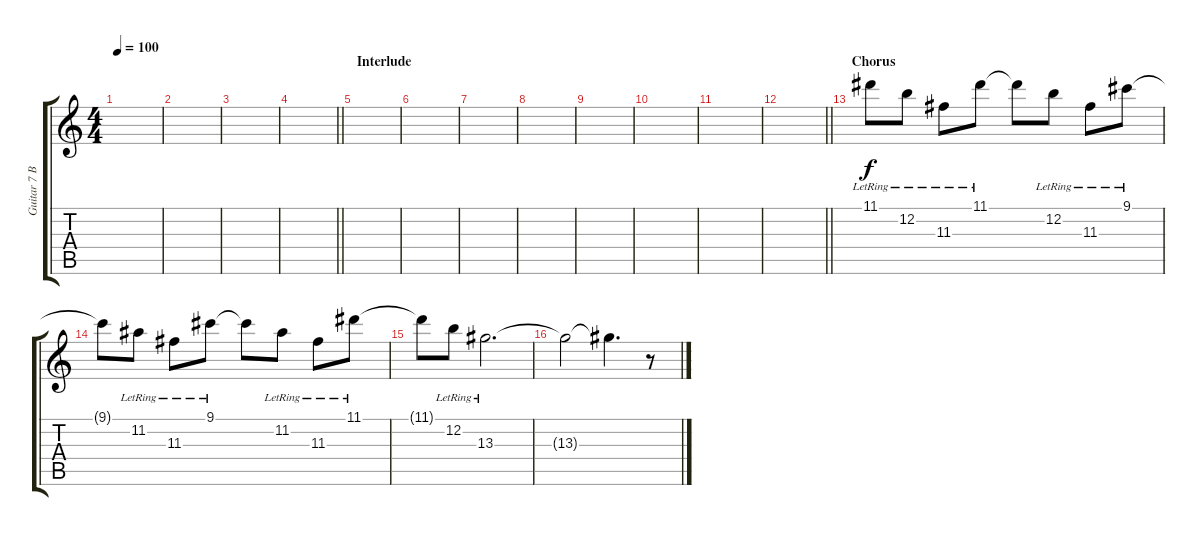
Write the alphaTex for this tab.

\track ("Guitar 7 B (Dist)" "Guitar 7 B") {instrument distortionguitar}
\staff {score tabs}
\tuning (E4 B3 G3 D3 A2 E2) {hide}
\ts (4 4)
\tempo 100
\clef g2
\ks c
|
|
|
\barLineRight lightlight
|
\section ("" "Interlude")
|
|
|
|
|
|
|
\barLineRight lightlight
|
\section ("" "Chorus")
11.1{lr}.8 12.2{lr}.8 11.3{lr}.8 11.1{lr}.8 11.1{t}.8 12.2{lr}.8 11.3{lr}.8 9.1{lr}.8 |
9.1{t}.8 11.2{lr}.8 11.3{lr}.8 9.1{lr}.8 9.1{t}.8 11.2{lr}.8 11.3{lr}.8 11.1{lr}.8 |
11.1{t}.8 12.2{lr}.8 13.3{lr}.2{d} |
13.3{t}.2 13.3{t}.4{d} r.8
